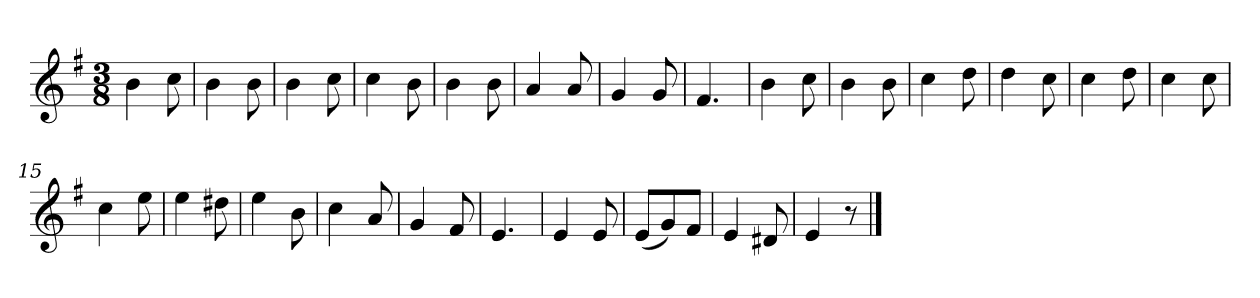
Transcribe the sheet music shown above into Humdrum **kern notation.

**kern
*part1
*staff1
*k[f#]
*M3/8
*MM120
=1
4b
8cc
=2
4b
8b
=3
4b
8cc
=4
4cc
8b
=5
4b
8b
=6
4a
8a
=7
4g
8g
=8
4.f#
=9
4b
8cc
=10
4b
8b
=11
4cc
8dd
=12
4dd
8cc
=13
4cc
8dd
=14
4cc
8cc
=15
4cc
8ee
=16
4ee
8dd#X
=17
4ee
8b
=18
4cc
8a
=19
4g
8f#
=20
4.e
=21
4e
8e
=22
(8eL
8g)
8f#J
=23
4e
8d#X
=24
4e
8r
==
*-
